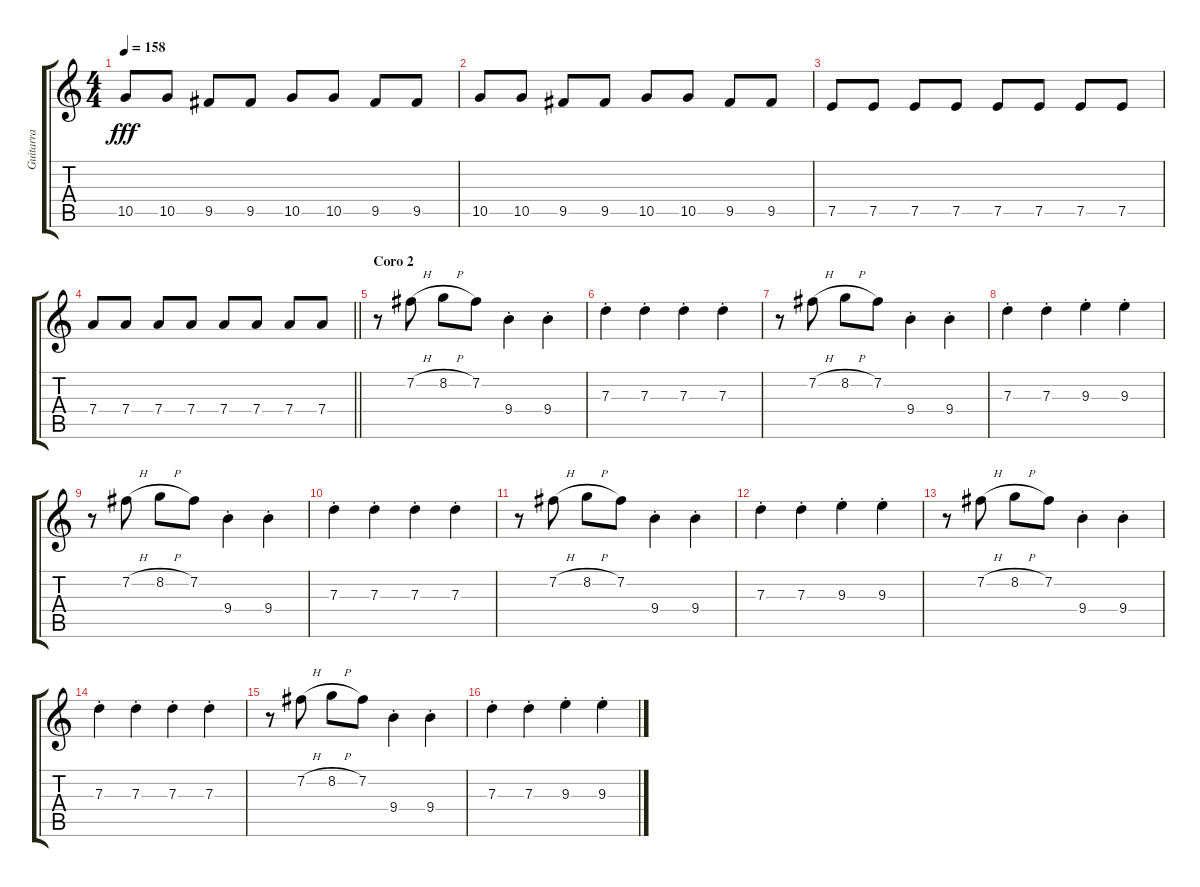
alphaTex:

\track ("Guitarra" "Guitarra") {instrument distortionguitar}
\staff {score tabs}
\tuning (E4 B3 G3 D3 A2 E2) {hide}
\ts (4 4)
\tempo 158
\clef g2
\ks c
10.5.8{dy fff} 10.5.8 9.5.8 9.5.8 10.5.8 10.5.8 9.5.8 9.5.8 |
10.5.8 10.5.8 9.5.8 9.5.8 10.5.8 10.5.8 9.5.8 9.5.8 |
7.5.8 7.5.8 7.5.8 7.5.8 7.5.8 7.5.8 7.5.8 7.5.8 |
\barLineRight lightlight
7.4.8 7.4.8 7.4.8 7.4.8 7.4.8 7.4.8 7.4.8 7.4.8 |
\section ("" "Coro 2")
r.8 7.2{h}.8 8.2{h}.8 7.2.8 9.4{st}.4 9.4{st}.4 |
7.3{st}.4 7.3{st}.4 7.3{st}.4 7.3{st}.4 |
r.8 7.2{h}.8 8.2{h}.8 7.2.8 9.4{st}.4 9.4{st}.4 |
7.3{st}.4 7.3{st}.4 9.3{st}.4 9.3{st}.4 |
r.8 7.2{h}.8 8.2{h}.8 7.2.8 9.4{st}.4 9.4{st}.4 |
7.3{st}.4 7.3{st}.4 7.3{st}.4 7.3{st}.4 |
r.8 7.2{h}.8 8.2{h}.8 7.2.8 9.4{st}.4 9.4{st}.4 |
7.3{st}.4 7.3{st}.4 9.3{st}.4 9.3{st}.4 |
r.8 7.2{h}.8 8.2{h}.8 7.2.8 9.4{st}.4 9.4{st}.4 |
7.3{st}.4 7.3{st}.4 7.3{st}.4 7.3{st}.4 |
r.8 7.2{h}.8 8.2{h}.8 7.2.8 9.4{st}.4 9.4{st}.4 |
7.3{st}.4 7.3{st}.4 9.3{st}.4 9.3{st}.4
